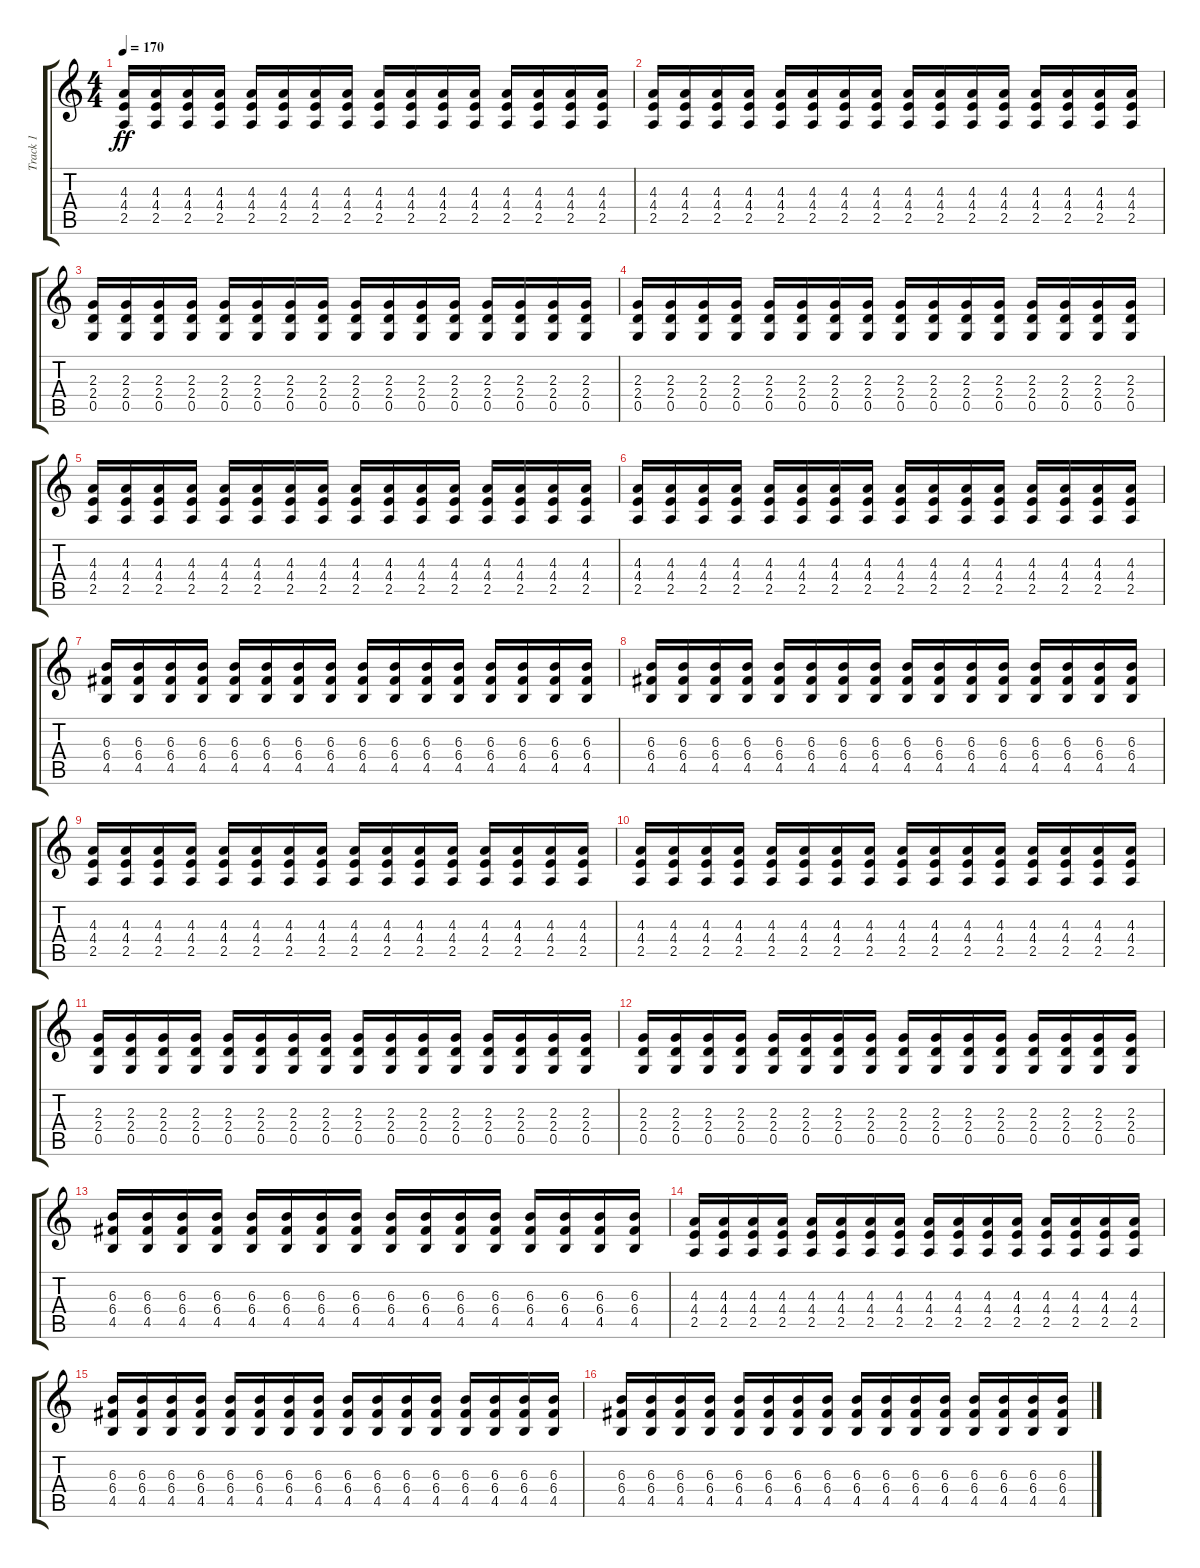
\track ("Track 1" "Track 1") {instrument distortionguitar}
\staff {score tabs}
\tuning (D4 A3 F3 C3 G2 D2) {hide}
\ts (4 4)
\tempo 170
\clef g2
\ks c
(4.3 4.4 2.5).16{dy ff} (4.3 4.4 2.5).16 (4.3 4.4 2.5).16 (4.3 4.4 2.5).16 (4.3 4.4 2.5).16 (4.3 4.4 2.5).16 (4.3 4.4 2.5).16 (4.3 4.4 2.5).16 (4.3 4.4 2.5).16 (4.3 4.4 2.5).16 (4.3 4.4 2.5).16 (4.3 4.4 2.5).16 (4.3 4.4 2.5).16 (4.3 4.4 2.5).16 (4.3 4.4 2.5).16 (4.3 4.4 2.5).16 |
(4.3 4.4 2.5).16 (4.3 4.4 2.5).16 (4.3 4.4 2.5).16 (4.3 4.4 2.5).16 (4.3 4.4 2.5).16 (4.3 4.4 2.5).16 (4.3 4.4 2.5).16 (4.3 4.4 2.5).16 (4.3 4.4 2.5).16 (4.3 4.4 2.5).16 (4.3 4.4 2.5).16 (4.3 4.4 2.5).16 (4.3 4.4 2.5).16 (4.3 4.4 2.5).16 (4.3 4.4 2.5).16 (4.3 4.4 2.5).16 |
(2.3 2.4 0.5).16 (2.3 2.4 0.5).16 (2.3 2.4 0.5).16 (2.3 2.4 0.5).16 (2.3 2.4 0.5).16 (2.3 2.4 0.5).16 (2.3 2.4 0.5).16 (2.3 2.4 0.5).16 (2.3 2.4 0.5).16 (2.3 2.4 0.5).16 (2.3 2.4 0.5).16 (2.3 2.4 0.5).16 (2.3 2.4 0.5).16 (2.3 2.4 0.5).16 (2.3 2.4 0.5).16 (2.3 2.4 0.5).16 |
(2.3 2.4 0.5).16 (2.3 2.4 0.5).16 (2.3 2.4 0.5).16 (2.3 2.4 0.5).16 (2.3 2.4 0.5).16 (2.3 2.4 0.5).16 (2.3 2.4 0.5).16 (2.3 2.4 0.5).16 (2.3 2.4 0.5).16 (2.3 2.4 0.5).16 (2.3 2.4 0.5).16 (2.3 2.4 0.5).16 (2.3 2.4 0.5).16 (2.3 2.4 0.5).16 (2.3 2.4 0.5).16 (2.3 2.4 0.5).16 |
(4.3 4.4 2.5).16 (4.3 4.4 2.5).16 (4.3 4.4 2.5).16 (4.3 4.4 2.5).16 (4.3 4.4 2.5).16 (4.3 4.4 2.5).16 (4.3 4.4 2.5).16 (4.3 4.4 2.5).16 (4.3 4.4 2.5).16 (4.3 4.4 2.5).16 (4.3 4.4 2.5).16 (4.3 4.4 2.5).16 (4.3 4.4 2.5).16 (4.3 4.4 2.5).16 (4.3 4.4 2.5).16 (4.3 4.4 2.5).16 |
(4.3 4.4 2.5).16 (4.3 4.4 2.5).16 (4.3 4.4 2.5).16 (4.3 4.4 2.5).16 (4.3 4.4 2.5).16 (4.3 4.4 2.5).16 (4.3 4.4 2.5).16 (4.3 4.4 2.5).16 (4.3 4.4 2.5).16 (4.3 4.4 2.5).16 (4.3 4.4 2.5).16 (4.3 4.4 2.5).16 (4.3 4.4 2.5).16 (4.3 4.4 2.5).16 (4.3 4.4 2.5).16 (4.3 4.4 2.5).16 |
(6.3 6.4 4.5).16{volume 15} (6.3 6.4 4.5).16 (6.3 6.4 4.5).16 (6.3 6.4 4.5).16 (6.3 6.4 4.5).16 (6.3 6.4 4.5).16 (6.3 6.4 4.5).16 (6.3 6.4 4.5).16 (6.3 6.4 4.5).16 (6.3 6.4 4.5).16 (6.3 6.4 4.5).16 (6.3 6.4 4.5).16 (6.3 6.4 4.5).16 (6.3 6.4 4.5).16 (6.3 6.4 4.5).16 (6.3 6.4 4.5).16 |
(6.3 6.4 4.5).16{volume 13} (6.3 6.4 4.5).16 (6.3 6.4 4.5).16 (6.3 6.4 4.5).16 (6.3 6.4 4.5).16 (6.3 6.4 4.5).16 (6.3 6.4 4.5).16 (6.3 6.4 4.5).16 (6.3 6.4 4.5).16 (6.3 6.4 4.5).16 (6.3 6.4 4.5).16 (6.3 6.4 4.5).16 (6.3 6.4 4.5).16 (6.3 6.4 4.5).16 (6.3 6.4 4.5).16 (6.3 6.4 4.5).16 |
(4.3 4.4 2.5).16{volume 12} (4.3 4.4 2.5).16 (4.3 4.4 2.5).16 (4.3 4.4 2.5).16 (4.3 4.4 2.5).16 (4.3 4.4 2.5).16 (4.3 4.4 2.5).16 (4.3 4.4 2.5).16 (4.3 4.4 2.5).16 (4.3 4.4 2.5).16 (4.3 4.4 2.5).16 (4.3 4.4 2.5).16 (4.3 4.4 2.5).16 (4.3 4.4 2.5).16 (4.3 4.4 2.5).16 (4.3 4.4 2.5).16 |
(4.3 4.4 2.5).16{volume 11} (4.3 4.4 2.5).16 (4.3 4.4 2.5).16 (4.3 4.4 2.5).16 (4.3 4.4 2.5).16 (4.3 4.4 2.5).16 (4.3 4.4 2.5).16 (4.3 4.4 2.5).16 (4.3 4.4 2.5).16 (4.3 4.4 2.5).16 (4.3 4.4 2.5).16 (4.3 4.4 2.5).16 (4.3 4.4 2.5).16 (4.3 4.4 2.5).16 (4.3 4.4 2.5).16 (4.3 4.4 2.5).16 |
(2.3 2.4 0.5).16{volume 10} (2.3 2.4 0.5).16 (2.3 2.4 0.5).16 (2.3 2.4 0.5).16 (2.3 2.4 0.5).16 (2.3 2.4 0.5).16 (2.3 2.4 0.5).16 (2.3 2.4 0.5).16 (2.3 2.4 0.5).16 (2.3 2.4 0.5).16 (2.3 2.4 0.5).16 (2.3 2.4 0.5).16 (2.3 2.4 0.5).16 (2.3 2.4 0.5).16 (2.3 2.4 0.5).16 (2.3 2.4 0.5).16 |
(2.3 2.4 0.5).16{volume 9} (2.3 2.4 0.5).16 (2.3 2.4 0.5).16 (2.3 2.4 0.5).16 (2.3 2.4 0.5).16 (2.3 2.4 0.5).16 (2.3 2.4 0.5).16 (2.3 2.4 0.5).16 (2.3 2.4 0.5).16 (2.3 2.4 0.5).16 (2.3 2.4 0.5).16 (2.3 2.4 0.5).16 (2.3 2.4 0.5).16 (2.3 2.4 0.5).16 (2.3 2.4 0.5).16 (2.3 2.4 0.5).16 |
(6.3 6.4 4.5).16{volume 8} (6.3 6.4 4.5).16 (6.3 6.4 4.5).16 (6.3 6.4 4.5).16 (6.3 6.4 4.5).16 (6.3 6.4 4.5).16 (6.3 6.4 4.5).16 (6.3 6.4 4.5).16 (6.3 6.4 4.5).16 (6.3 6.4 4.5).16 (6.3 6.4 4.5).16 (6.3 6.4 4.5).16 (6.3 6.4 4.5).16 (6.3 6.4 4.5).16 (6.3 6.4 4.5).16 (6.3 6.4 4.5).16 |
(4.3 4.4 2.5).16{volume 7} (4.3 4.4 2.5).16 (4.3 4.4 2.5).16 (4.3 4.4 2.5).16 (4.3 4.4 2.5).16 (4.3 4.4 2.5).16 (4.3 4.4 2.5).16 (4.3 4.4 2.5).16 (4.3 4.4 2.5).16 (4.3 4.4 2.5).16 (4.3 4.4 2.5).16 (4.3 4.4 2.5).16 (4.3 4.4 2.5).16 (4.3 4.4 2.5).16 (4.3 4.4 2.5).16 (4.3 4.4 2.5).16 |
(6.3 6.4 4.5).16{volume 6} (6.3 6.4 4.5).16 (6.3 6.4 4.5).16 (6.3 6.4 4.5).16 (6.3 6.4 4.5).16 (6.3 6.4 4.5).16 (6.3 6.4 4.5).16 (6.3 6.4 4.5).16 (6.3 6.4 4.5).16 (6.3 6.4 4.5).16 (6.3 6.4 4.5).16 (6.3 6.4 4.5).16 (6.3 6.4 4.5).16 (6.3 6.4 4.5).16 (6.3 6.4 4.5).16 (6.3 6.4 4.5).16 |
(6.3 6.4 4.5).16{volume 5} (6.3 6.4 4.5).16 (6.3 6.4 4.5).16 (6.3 6.4 4.5).16 (6.3 6.4 4.5).16 (6.3 6.4 4.5).16 (6.3 6.4 4.5).16 (6.3 6.4 4.5).16 (6.3 6.4 4.5).16 (6.3 6.4 4.5).16 (6.3 6.4 4.5).16 (6.3 6.4 4.5).16 (6.3 6.4 4.5).16 (6.3 6.4 4.5).16 (6.3 6.4 4.5).16 (6.3 6.4 4.5).16
